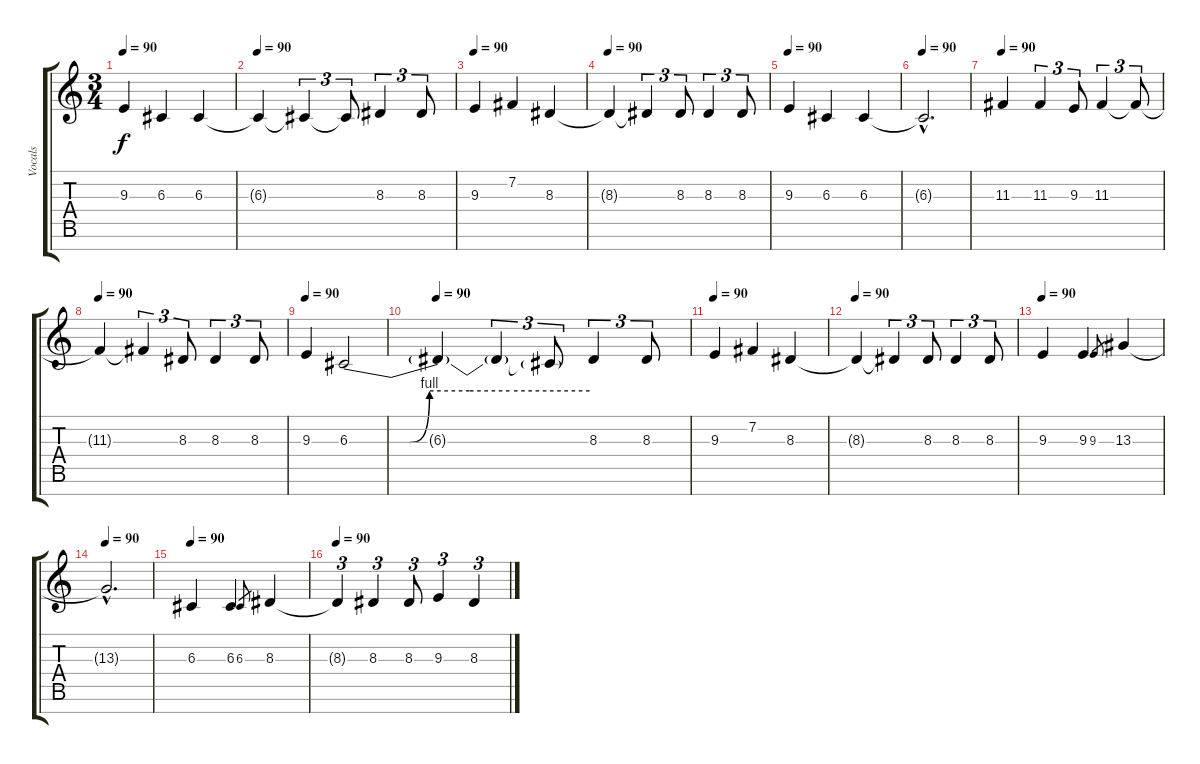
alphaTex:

\track ("Vocals" "Vocals") {instrument flute}
\staff {score tabs}
\tuning (E4 B3 G3 D3 A2 E2 B1) {hide}
\ts (3 4)
\tempo 90
\clef g2
\ks c
9.3.4{dy f} 6.3.4 6.3.4 |
\tempo 90
6.3{t}.4 6.3{t}.4{tu (3 2)} 6.3{t}.8{tu (3 2)} 8.3.4{tu (3 2)} 8.3.8{tu (3 2)} |
\tempo 90
9.3.4 7.2.4 8.3.4 |
\tempo 90
8.3{t}.4 8.3{t}.4{tu (3 2)} 8.3.8{tu (3 2)} 8.3.4{tu (3 2)} 8.3.8{tu (3 2)} |
\tempo 90
9.3.4 6.3.4 6.3.4 |
\tempo 90
6.3{hac t}.2{d} |
\tempo 90
11.3.4 11.3.4{tu (3 2)} 9.3.8{tu (3 2)} 11.3.4{tu (3 2)} 11.3{t}.8{tu (3 2)} |
\tempo 90
11.3{t}.4 11.3{t}.4{tu (3 2)} 8.3.8{tu (3 2)} 8.3.4{tu (3 2)} 8.3.8{tu (3 2)} |
\tempo 90
9.3.4 6.3{be (custom 0 0 15 0 20 4 30 4 40 4 60 4)}.2 |
\tempo 90
6.3{t}.4 6.3{t}.4{tu (3 2)} 6.3{t}.8{tu (3 2)} 8.3.4{tu (3 2)} 8.3.8{tu (3 2)} |
\tempo 90
9.3.4 7.2.4 8.3.4 |
\tempo 90
8.3{t}.4 8.3{t}.4{tu (3 2)} 8.3.8{tu (3 2)} 8.3.4{tu (3 2)} 8.3.8{tu (3 2)} |
\tempo 90
9.3.4 9.3.4 9.3.8{gr} 13.3.4 |
\tempo 90
13.3{hac t}.2{d} |
\tempo 90
6.3.4 6.3.4 6.3.8{gr} 8.3.4 |
\tempo 90
8.3{t}.4{tu (3 2)} 8.3.4{tu (3 2)} 8.3.8{tu (3 2)} 9.3.4{tu (3 2)} 8.3.4{tu (3 2)}
